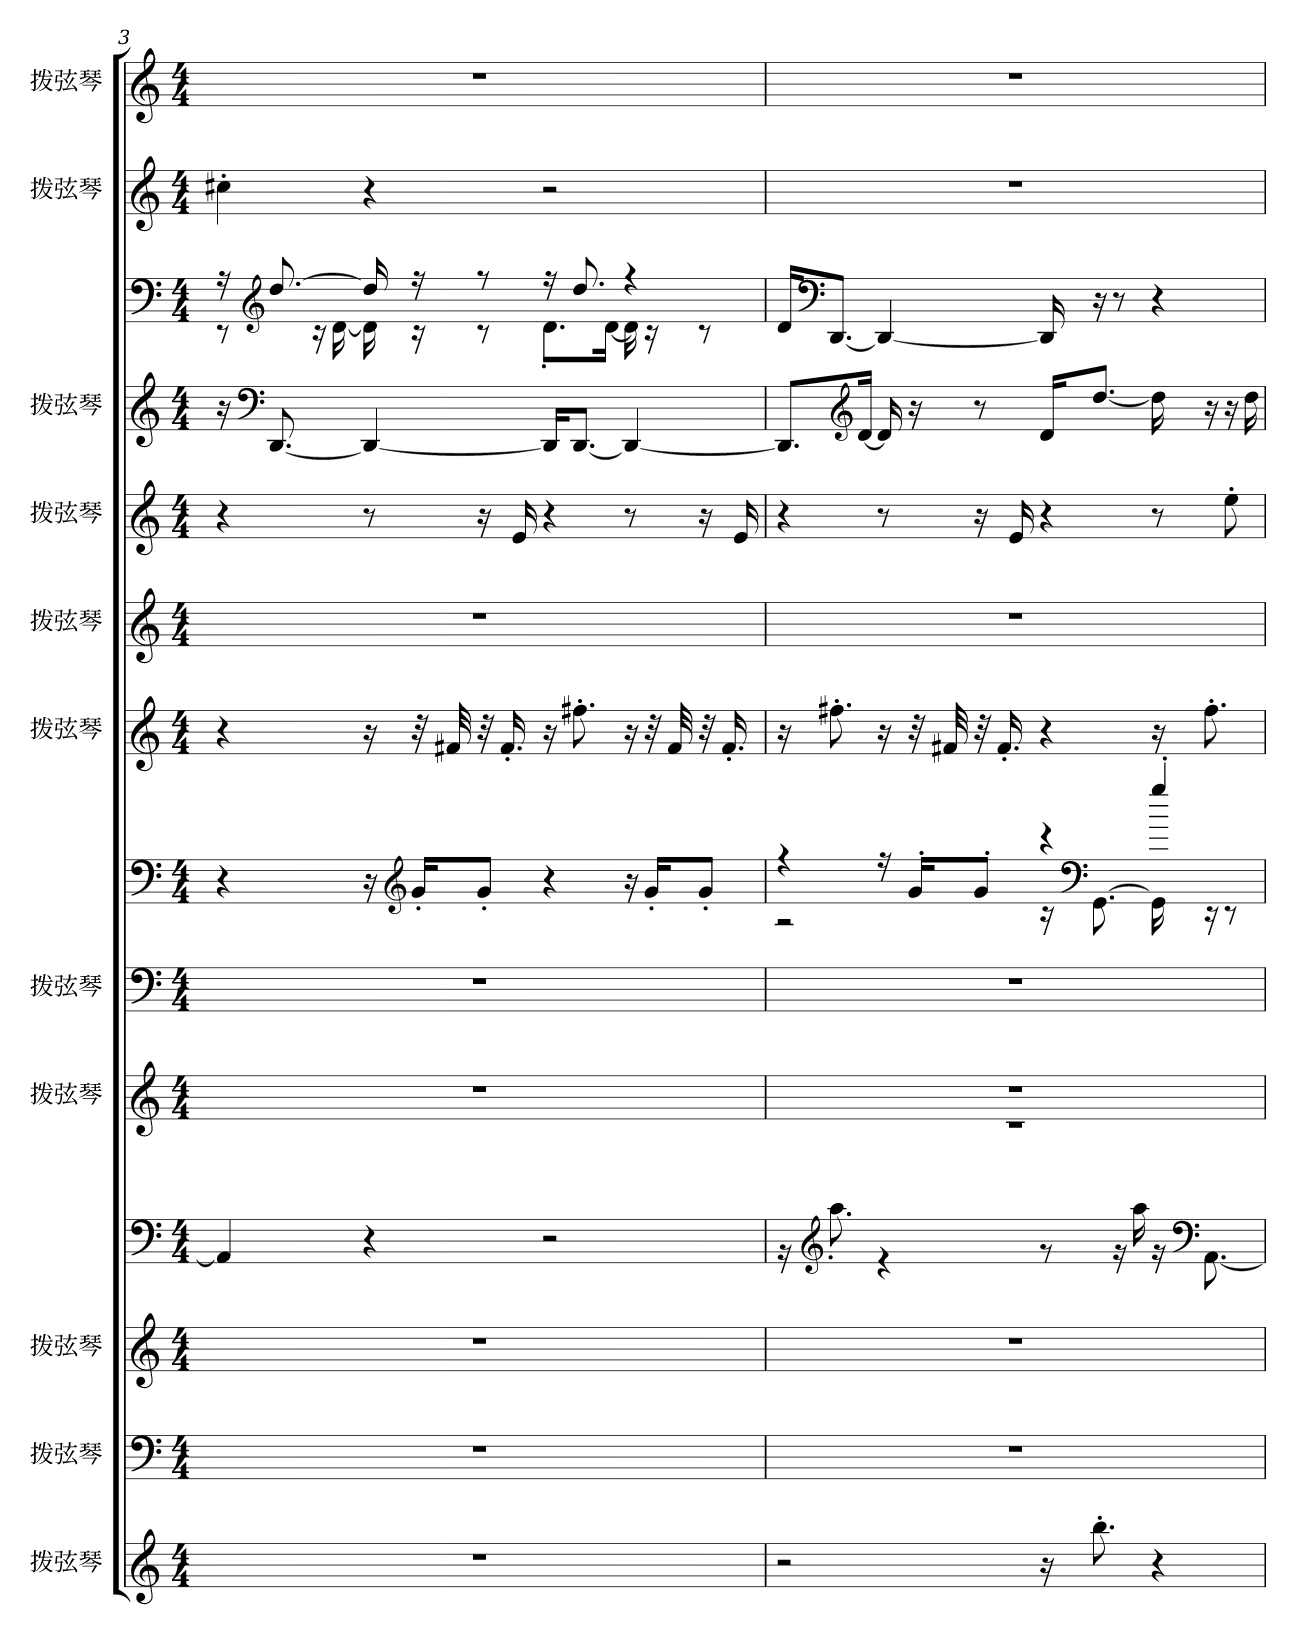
**kern	**kern	**kern	**kern	**kern	**kern	**kern	**kern	**kern	**kern	**kern	**kern	**kern	**kern
*part11	*part10	*part9	*part9	*part8	*part7	*part7	*part6	*part5	*part4	*part3	*part3	*part2	*part1
*staff14	*staff13	*staff12	*staff11	*staff10	*staff9	*staff8	*staff7	*staff6	*staff5	*staff4	*staff3	*staff2	*staff1
*I"拨弦琴	*I"拨弦琴	*I"拨弦琴	*	*I"拨弦琴	*I"拨弦琴	*	*I"拨弦琴	*I"拨弦琴	*I"拨弦琴	*I"拨弦琴	*	*I"拨弦琴	*I"拨弦琴
!!LO:PB:g=z
*clefG2	*clefF4	*clefG2	*clefF4	*clefG2	*clefF4	*clefF4	*clefG2	*clefG2	*clefG2	*clefG2	*clefF4	*clefG2	*clefG2
*k[]	*k[]	*k[]	*k[]	*k[]	*k[]	*k[]	*k[]	*k[]	*k[]	*k[]	*k[]	*k[]	*k[]
*M4/4	*M4/4	*M4/4	*M4/4	*M4/4	*M4/4	*M4/4	*M4/4	*M4/4	*M4/4	*M4/4	*M4/4	*M4/4	*M4/4
=3	=3	=3	=3	=3	=3	=3	=3	=3	=3	=3	=3	=3	=3
*	*	*	*	*	*	*	*	*	*	*	*^	*	*
1r	1r	1r	4AA/]	1r	1r	4r	4r	1r	4r	16r	16r	8r	4cc#X'\	1r
*	*	*	*	*	*	*	*	*	*	*clefF4	*clefG2	*	*	*
.	.	.	.	.	.	.	.	.	.	[8.DD/	[8.dd/	.	.	.
.	.	.	.	.	.	.	.	.	.	.	.	16r	.	.
.	.	.	.	.	.	.	.	.	.	.	.	[16d\	.	.
.	.	.	4r	.	.	16r	16r	.	8r	4DD/_	16dd/]	16d\]	4r	.
*	*	*	*	*	*	*clefG2	*	*	*	*	*	*	*	*
.	.	.	.	.	.	16g'/KL	32r	.	.	.	16r	16r	.	.
.	.	.	.	.	.	.	32f#X/	.	.	.	.	.	.	.
.	.	.	.	.	.	8g'/J	32r	.	16r	.	8r	8r	.	.
.	.	.	.	.	.	.	16.f#'/	.	.	.	.	.	.	.
.	.	.	.	.	.	.	.	.	16e/	.	.	.	.	.
.	.	.	2r	.	.	4r	16r	.	4r	16DD/KL]	16r	8.d'\L	2r	.
.	.	.	.	.	.	.	8.ff#X'\	.	.	[8.DD/J	8.dd/	.	.	.
.	.	.	.	.	.	.	.	.	.	.	.	[16d\Jk	.	.
.	.	.	.	.	.	16r	16r	.	8r	4DD/_	4r	16d\]	.	.
.	.	.	.	.	.	16g'/KL	32r	.	.	.	.	16r	.	.
.	.	.	.	.	.	.	32f#/	.	.	.	.	.	.	.
.	.	.	.	.	.	8g'/J	32r	.	16r	.	.	8r	.	.
.	.	.	.	.	.	.	16.f#'/	.	.	.	.	.	.	.
.	.	.	.	.	.	.	.	.	16e/	.	.	.	.	.
*	*	*	*	*	*	*	*	*	*	*	*v	*v	*	*
!!LO:PB:g=z
=4	=4	=4	=4	=4	=4	=4	=4	=4	=4	=4	=4	=4	=4
*	*	*	*^	*	*	*^	*	*	*	*	*	*	*
2r	1r	1r	1r	16r	1r	1r	4r	2r	16r	1r	4r	8.DD/L]	16d/KL	1r	1r
*	*	*	*clefG2	*	*	*	*	*	*	*	*	*	*clefF4	*	*
.	.	.	.	8.aa'\	.	.	.	.	8.ff#X'\	.	.	.	[8.DD/J	.	.
*	*	*	*	*	*	*	*	*	*	*	*	*clefG2	*	*	*
.	.	.	.	.	.	.	.	.	.	.	.	[16d/Jk	.	.	.
.	.	.	.	4r	.	.	16r	.	16r	.	8r	16d/]	4DD/_	.	.
.	.	.	.	.	.	.	16g'/KL	.	32r	.	.	16r	.	.	.
.	.	.	.	.	.	.	.	.	32f#X/	.	.	.	.	.	.
.	.	.	.	.	.	.	8g'/J	.	32r	.	16r	8r	.	.	.
.	.	.	.	.	.	.	.	.	16.f#'/	.	.	.	.	.	.
.	.	.	.	.	.	.	.	.	.	.	16e/	.	.	.	.
16r	.	.	.	8r	.	.	4r	16r	4r	.	4r	16d/KL	16DD/]	.	.
*	*	*	*	*	*	*	*clefF4	*	*	*	*	*	*	*	*
8.bb'\	.	.	.	.	.	.	.	[8.GG\	.	.	.	[8.dd/J	16r	.	.
.	.	.	.	16r	.	.	.	.	.	.	.	.	8r	.	.
.	.	.	.	16aa\	.	.	.	.	.	.	.	.	.	.	.
4r	.	.	.	16r	.	.	4gg'/	16GG\]	16r	.	8r	16dd\]	4r	.	.
*	*	*	*clefF4	*	*	*	*	*	*	*	*	*	*	*	*
.	.	.	.	[8.AA\	.	.	.	16r	8.ff#'\	.	.	16r	.	.	.
.	.	.	.	.	.	.	.	8r	.	.	8ee'\	16r	.	.	.
.	.	.	.	.	.	.	.	.	.	.	.	16dd\	.	.	.
*	*	*	*v	*v	*	*	*v	*v	*	*	*	*	*	*	*
=	=	=	=	=	=	=	=	=	=	=	=	=	=
*-	*-	*-	*-	*-	*-	*-	*-	*-	*-	*-	*-	*-	*-
